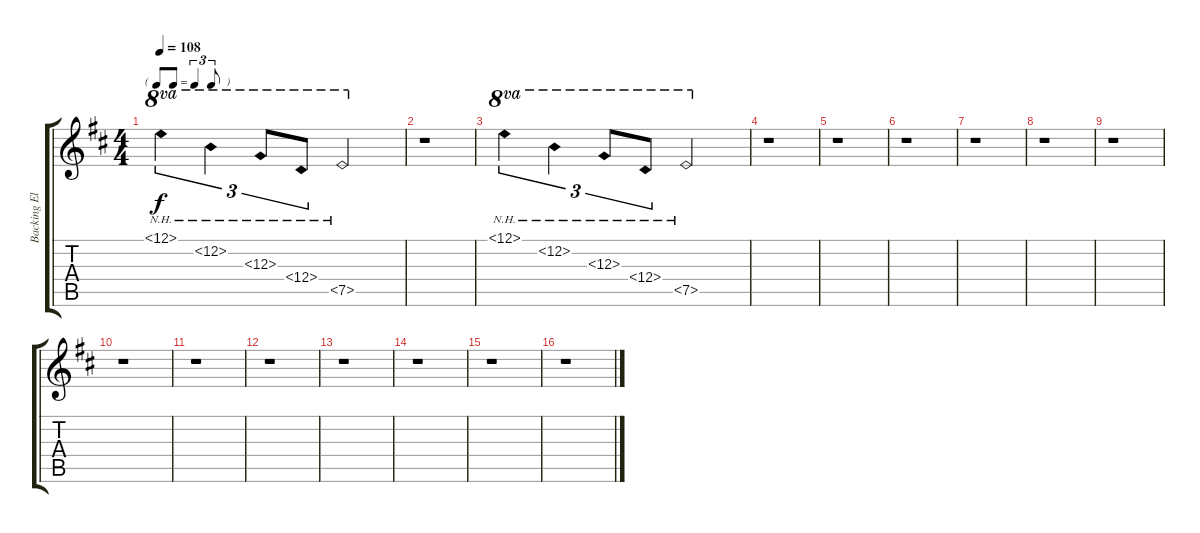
\track ("Backing Electric" "Backing El") {instrument acousticguitarnylon}
\staff {score tabs}
\tuning (E4 B3 G3 D3 A2 E2) {hide}
\ts (4 4)
\tf triplet8th
\tempo 108
\clef g2
\ks d
12.1{nh}.4{tu (3 2) ot 8va dy f} 12.2{nh}.4{tu (3 2) ot 8va} 12.3{nh}.8{tu (3 2) ot 8va} 12.4{nh}.8{tu (3 2) ot 8va} 7.5{nh}.2{ot 8va} |
r.1 |
12.1{nh}.4{tu (3 2) ot 8va} 12.2{nh}.4{tu (3 2) ot 8va} 12.3{nh}.8{tu (3 2) ot 8va} 12.4{nh}.8{tu (3 2) ot 8va} 7.5{nh}.2{ot 8va} |
r.1 |
r.1 |
r.1 |
r.1 |
r.1 |
r.1 |
r.1 |
r.1 |
r.1 |
r.1 |
r.1 |
r.1 |
r.1
